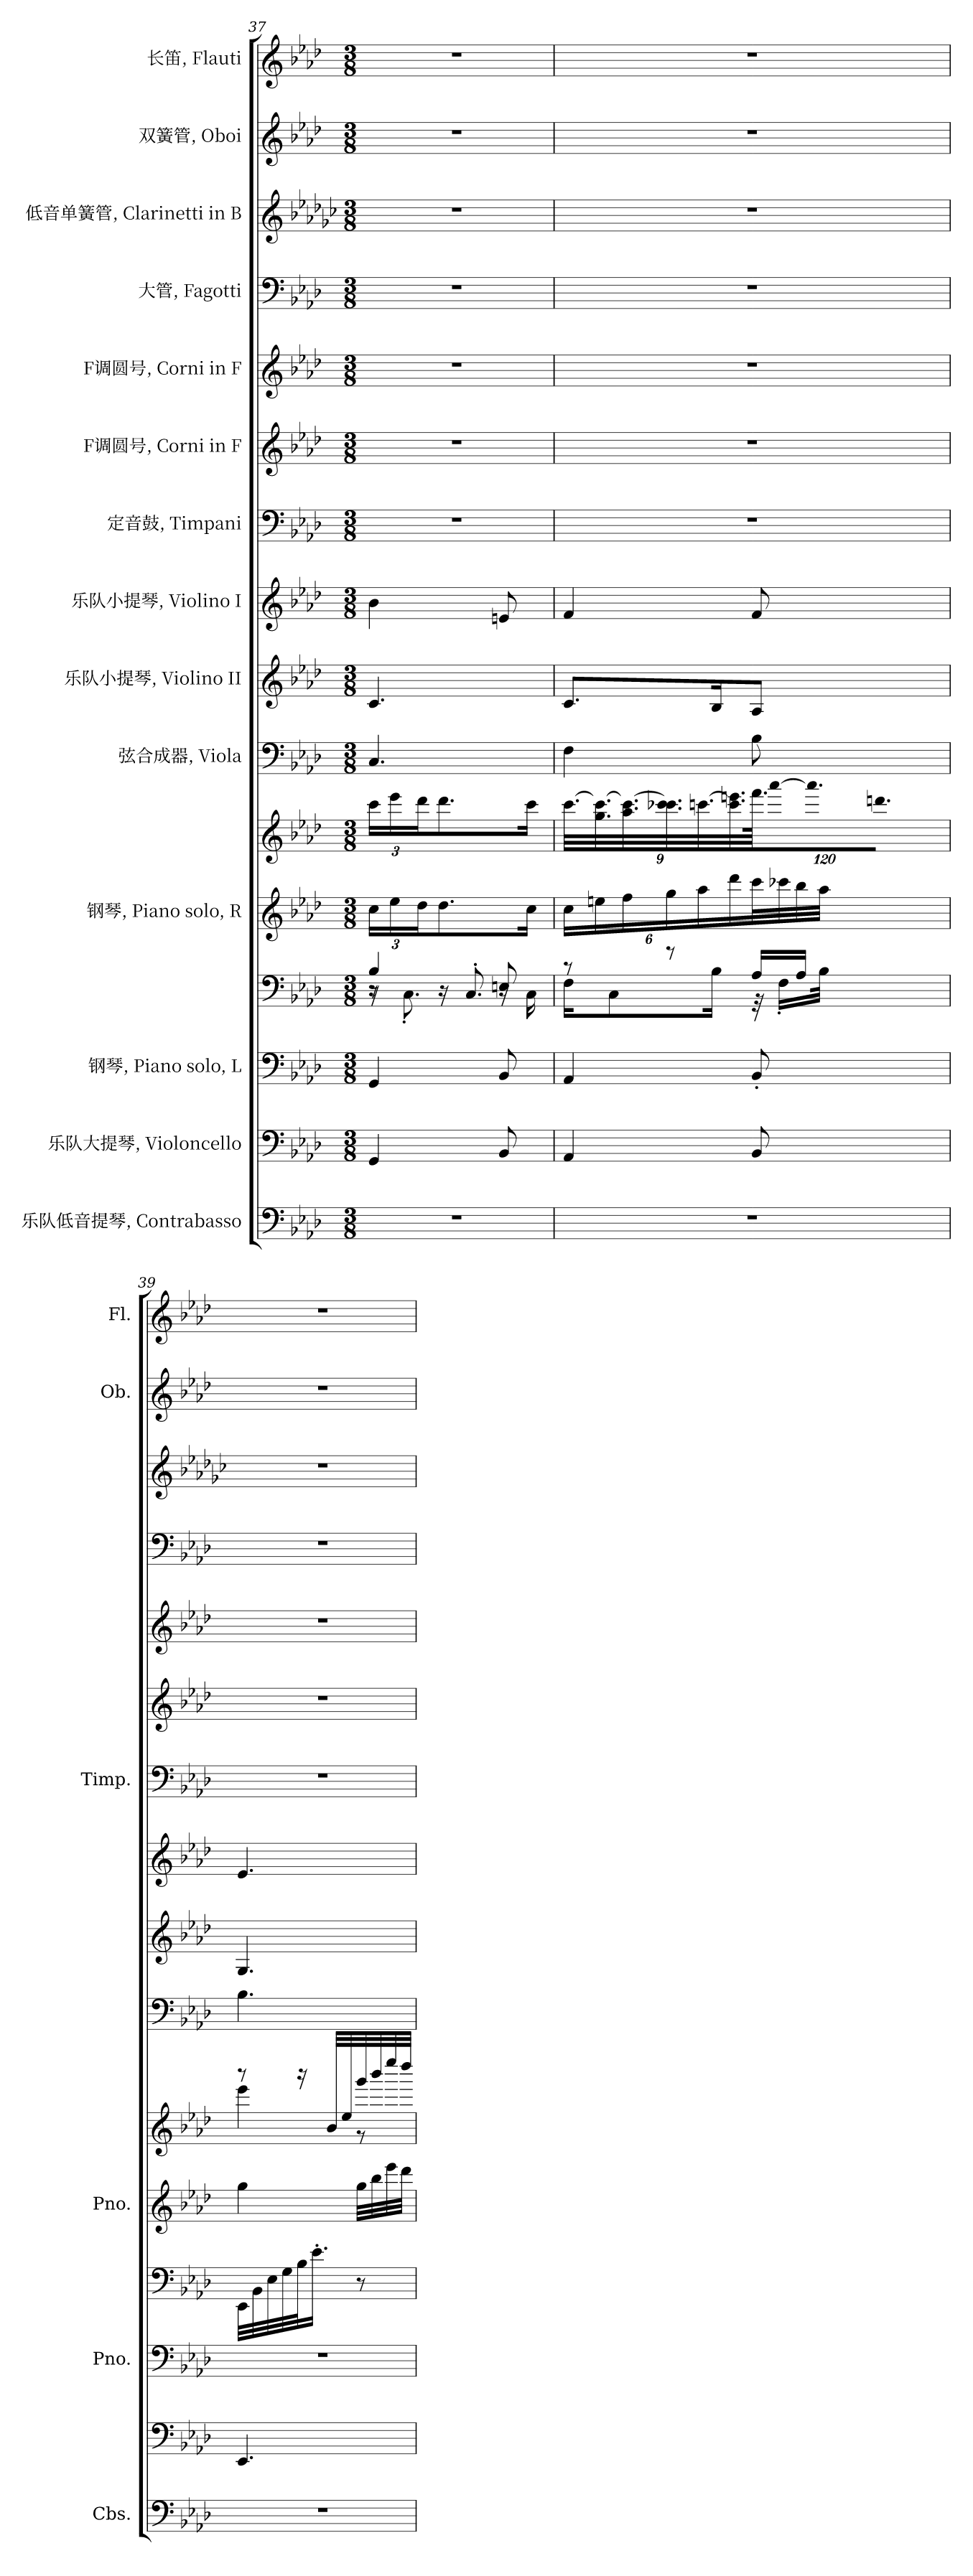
**kern	**kern	**kern	**kern	**kern	**kern	**kern	**kern	**kern	**kern	**kern	**kern	**kern	**kern	**kern	**kern
*part14	*part13	*part12	*part12	*part11	*part11	*part10	*part9	*part8	*part7	*part6	*part5	*part4	*part3	*part2	*part1
*staff16	*staff15	*staff14	*staff13	*staff12	*staff11	*staff10	*staff9	*staff8	*staff7	*staff6	*staff5	*staff4	*staff3	*staff2	*staff1
*I"乐队低音提琴, Contrabasso	*I"乐队大提琴, Violoncello	*I"钢琴, Piano solo, L	*	*I"钢琴, Piano solo, R	*	*I"弦合成器, Viola	*I"乐队小提琴, Violino II	*I"乐队小提琴, Violino I	*I"定音鼓, Timpani	*I"F调圆号, Corni in F	*I"F调圆号, Corni in F	*I"大管, Fagotti	*I"低音单簧管, Clarinetti in B	*I"双簧管, Oboi	*I"长笛, Flauti
*I'Cbs.	*	*I'Pno.	*	*I'Pno.	*	*	*	*	*I'Timp.	*	*	*	*	*I'Ob.	*I'Fl.
*clefF4	*clefF4	*clefF4	*clefF4	*clefG2	*clefG2	*clefF4	*clefG2	*clefG2	*clefF4	*clefG2	*clefG2	*clefF4	*clefG2	*clefG2	*clefG2
*ITrd7c12	*	*	*	*	*	*	*	*	*	*ITrd4c7	*ITrd4c7	*	*ITrd8c14	*	*
*k[b-e-a-d-]	*k[b-e-a-d-]	*k[b-e-a-d-]	*k[b-e-a-d-]	*k[b-e-a-d-]	*k[b-e-a-d-]	*k[b-e-a-d-]	*k[b-e-a-d-]	*k[b-e-a-d-]	*k[b-e-a-d-]	*k[b-e-a-d-g-]	*k[b-e-a-d-g-]	*k[b-e-a-d-]	*k[b-e-a-d-g-c-]	*k[b-e-a-d-]	*k[b-e-a-d-]
*M3/8	*M3/8	*M3/8	*M3/8	*M3/8	*M3/8	*M3/8	*M3/8	*M3/8	*M3/8	*M3/8	*M3/8	*M3/8	*M3/8	*M3/8	*M3/8
*MM26	*MM26	*MM26	*MM26	*MM26	*MM26	*MM26	*MM26	*MM26	*MM26	*MM26	*MM26	*MM26	*MM26	*MM26	*MM26
=37	=37	=37	=37	=37	=37	=37	=37	=37	=37	=37	=37	=37	=37	=37	=37
*	*	*	*^	*	*	*	*	*	*	*	*	*	*	*	*
*	*	*	*	*^	*	*	*	*	*	*	*	*	*	*	*	*
*	*	*	*	*	*	*Xbrackettup	*Xbrackettup	*	*	*	*	*	*	*	*	*	*
4.r	4GG/	4GG/	4B-/	16r	8r	24cc\LL	24ccc\LL	4.C/	4.c/	4b-\	4.r	4.r	4.r	4.r	4.r	4.r	4.r
.	.	.	.	.	.	24ee-\	24eee-\	.	.	.	.	.	.	.	.	.	.
.	.	.	.	8.C'\	.	.	.	.	.	.	.	.	.	.	.	.	.
.	.	.	.	.	.	24dd-\J	24ddd-\J	.	.	.	.	.	.	.	.	.	.
.	.	.	.	.	16r	8.dd-\	8.ddd-\	.	.	.	.	.	.	.	.	.	.
.	.	.	.	.	8.C'/	.	.	.	.	.	.	.	.	.	.	.	.
.	8BB-/	8BB-/	8En/	16r	.	.	.	.	.	8en/	.	.	.	.	.	.	.
.	.	.	.	16C\	.	16cc\Jk	16ccc\Jk	.	.	.	.	.	.	.	.	.	.
*	*	*	*v	*v	*v	*	*	*	*	*	*	*	*	*	*	*	*
=38	=38	=38	=38	=38	=38	=38	=38	=38	=38	=38	=38	=38	=38	=38	=38
*	*	*	*	*	*	*	*	*	*	*	*	*	*	*	*MM29
*	*	*	*^	*	*	*	*	*	*	*	*	*	*	*	*
4.r	4AA-/	4AA-/	8r	16F\KL	24cc\LL	[36.ccc\LLL	4F\	8.c/L	4f/	4.r	4.r	4.r	4.r	4.r	4.r	4.r
.	.	.	.	.	24een\	36.gg\ 36.ccc\_	.	.	.	.	.	.	.	.	.	.
.	.	.	.	8C\	.	.	.	.	.	.	.	.	.	.	.	.
.	.	.	.	.	24ff\	36.aa-\ 36.ccc\_	.	.	.	.	.	.	.	.	.	.
.	.	.	8r	.	24gg\	36.ccc-X\ 36.ccc\]	.	.	.	.	.	.	.	.	.	.
.	.	.	.	.	24aa-\	[36.cccn\	.	.	.	.	.	.	.	.	.	.
.	.	.	.	16B-\Jk	.	.	.	16B-/K	.	.	.	.	.	.	.	.
.	.	.	.	.	24ddd-\	36.ccc\] 36.eeen\	.	.	.	.	.	.	.	.	.	.
.	8BB-/	8BB-'/	16A-/LL	32r	32ccc\L	72.fff\JK	8B-\	8A-/J	8f/	.	.	.	.	.	.	.
!	!	!	!	!	!	!LO:N:vis=16	!	!	!	!	!	!	!	!	!	!
.	.	.	.	.	.	[1920%107aaa-\	.	.	.	.	.	.	.	.	.	.
.	.	.	.	16F'\LL	32ccc-X\	.	.	.	.	.	.	.	.	.	.	.
.	.	.	16A-/JJ	.	32bb-\	.	.	.	.	.	.	.	.	.	.	.
!	!	!	!	!	!	!LO:N:vis=256.	!	!	!	!	!	!	!	!	!	!
.	.	.	.	.	.	1920%13aaa-\KKL]	.	.	.	.	.	.	.	.	.	.
.	.	.	.	.	.	36.dddn\JJJ	.	.	.	.	.	.	.	.	.	.
.	.	.	.	32B-\JJk	32aa-\JJJ	.	.	.	.	.	.	.	.	.	.	.
*	*	*	*v	*v	*	*	*	*	*	*	*	*	*	*	*	*
!!LO:PB:g=z
=39	=39	=39	=39	=39	=39	=39	=39	=39	=39	=39	=39	=39	=39	=39	=39
*	*	*	*	*	*	*	*	*	*	*	*	*	*	*	*MM19
*	*	*	*	*	*^	*	*	*	*	*	*	*	*	*	*
4.r	4.EE-/	4.r	32EE-\LLL	4gg\	8r	4eee-\	4.B-\	4.G/	4.e-/	4.r	4.r	4.r	4.r	4.r	4.r	4.r
.	.	.	32BB-\	.	.	.	.	.	.	.	.	.	.	.	.	.
.	.	.	32E-\	.	.	.	.	.	.	.	.	.	.	.	.	.
.	.	.	32G\	.	.	.	.	.	.	.	.	.	.	.	.	.
.	.	.	32B-\J	.	16r	.	.	.	.	.	.	.	.	.	.	.
.	.	.	16.e-'\JJ	.	.	.	.	.	.	.	.	.	.	.	.	.
.	.	.	.	.	32b-/LLL	.	.	.	.	.	.	.	.	.	.	.
.	.	.	.	.	32ee-/	.	.	.	.	.	.	.	.	.	.	.
.	.	.	8r	32gg\LLL	32ggg/	8r	.	.	.	.	.	.	.	.	.	.
.	.	.	.	32bb-\	32bbb-/	.	.	.	.	.	.	.	.	.	.	.
.	.	.	.	32eee-\	32eeee-/	.	.	.	.	.	.	.	.	.	.	.
.	.	.	.	32ddd-\JJJ	32dddd-/JJJ	.	.	.	.	.	.	.	.	.	.	.
*	*	*	*	*	*v	*v	*	*	*	*	*	*	*	*	*	*
=	=	=	=	=	=	=	=	=	=	=	=	=	=	=	=
*-	*-	*-	*-	*-	*-	*-	*-	*-	*-	*-	*-	*-	*-	*-	*-
